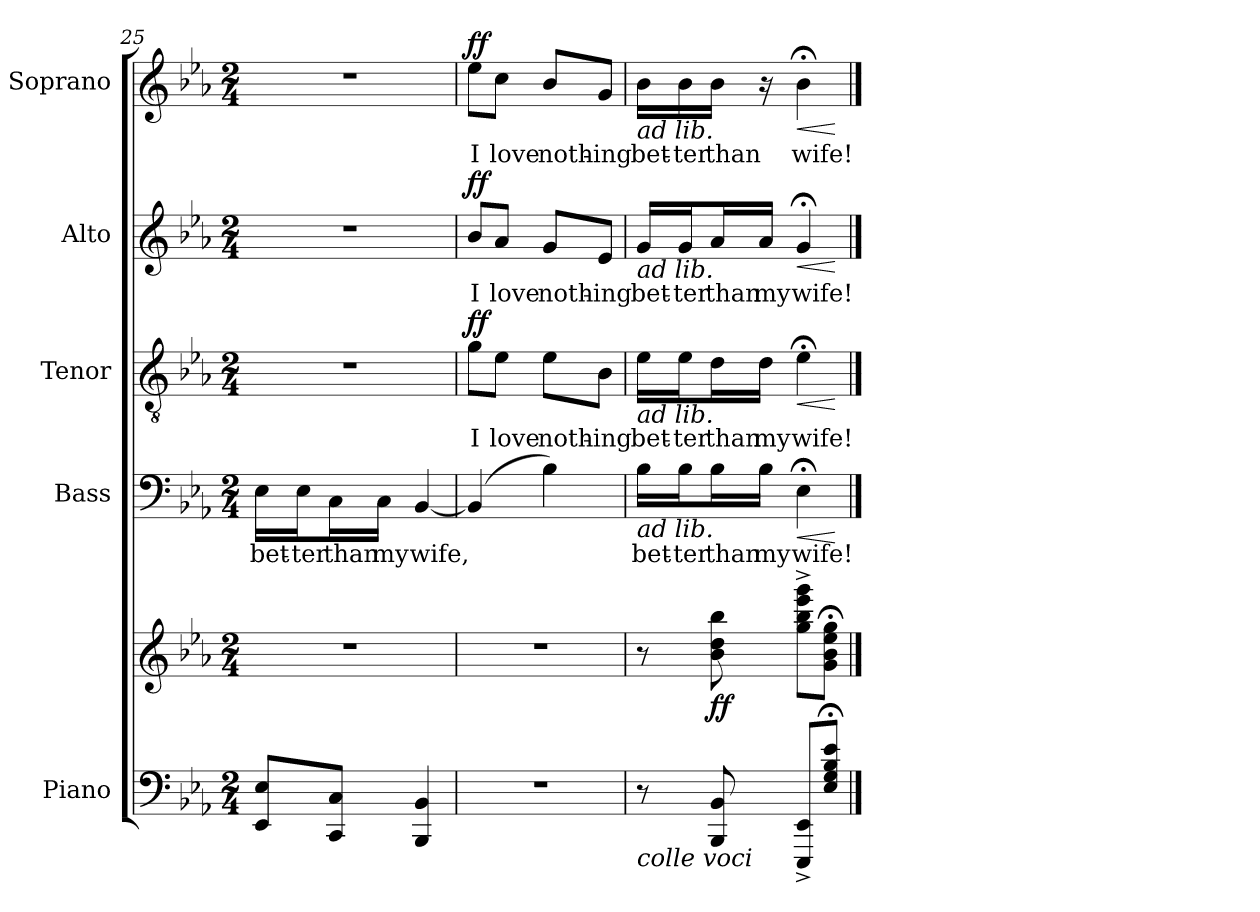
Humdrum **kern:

**kern	**kern	**dynam	**kern	**text	**dynam	**kern	**text	**dynam	**kern	**text	**dynam	**kern	**text	**dynam
*part5	*part5	*part5	*part4	*part4	*part4	*part3	*part3	*part3	*part2	*part2	*part2	*part1	*part1	*part1
*staff6	*staff5	*staff5/6	*staff4	*staff4	*staff4	*staff3	*staff3	*staff3	*staff2	*staff2	*staff2	*staff1	*staff1	*staff1
*I"Piano	*	*	*I"Bass	*	*	*I"Tenor	*	*	*I"Alto	*	*	*I"Soprano	*	*
*I'Pno	*	*	*	*	*	*	*	*	*	*	*	*	*	*
!!LO:LB:g=z
*clefF4	*clefG2	*	*clefF4	*	*	*clefGv2	*	*	*clefG2	*	*	*clefG2	*	*
*k[b-e-a-]	*k[b-e-a-]	*	*k[b-e-a-]	*	*	*k[b-e-a-]	*	*	*k[b-e-a-]	*	*	*k[b-e-a-]	*	*
*M2/4	*M2/4	*	*M2/4	*	*	*M2/4	*	*	*M2/4	*	*	*M2/4	*	*
=25	=25	=25	=25	=25	=25	=25	=25	=25	=25	=25	=25	=25	=25	=25
!	!	!	!	!LO:LY:b	!	!	!	!	!	!	!	!	!	!
8EE-/ 8E-/L	2r	.	16E-\LL	bet-	.	2r	.	.	2r	.	.	2r	.	.
!	!	!	!	!LO:LY:b	!	!	!	!	!	!	!	!	!	!
.	.	.	16E-\J	-ter	.	.	.	.	.	.	.	.	.	.
!	!	!	!	!LO:LY:b	!	!	!	!	!	!	!	!	!	!
8CC/ 8C/J	.	.	16C\L	than	.	.	.	.	.	.	.	.	.	.
!	!	!	!	!LO:LY:b	!	!	!	!	!	!	!	!	!	!
.	.	.	16C\JJ	my	.	.	.	.	.	.	.	.	.	.
!	!	!	!	!LO:LY:b	!	!	!	!	!	!	!	!	!	!
4BBB-/ 4BB-/	.	.	[4BB-/	wife,	.	.	.	.	.	.	.	.	.	.
=26	=26	=26	=26	=26	=26	=26	=26	=26	=26	=26	=26	=26	=26	=26
!	!	!	!	!	!	!	!LO:LY:b	!LO:DY:a	!	!LO:LY:b	!LO:DY:a	!	!LO:LY:b	!LO:DY:a
2r	2r	.	(4BB-/]	.	.	8g\L	I	ff	8b-/L	I	ff	8ee-\L	I	ff
!	!	!	!	!	!	!	!LO:LY:b	!	!	!LO:LY:b	!	!	!LO:LY:b	!
.	.	.	.	.	.	8e-\J	love	.	8a-/J	love	.	8cc\J	love	.
!	!	!	!	!	!	!	!LO:LY:b	!	!	!LO:LY:b	!	!	!LO:LY:b	!
.	.	.	4B-\)	.	.	8e-\L	noth-	.	8g/L	noth-	.	8b-/L	noth-	.
!	!	!	!	!	!	!	!LO:LY:b	!	!	!LO:LY:b	!	!	!LO:LY:b	!
.	.	.	.	.	.	8B-\J	-ing	.	8e-/J	-ing	.	8g/J	-ing	.
=27	=27	=27	=27	=27	=27	=27	=27	=27	=27	=27	=27	=27	=27	=27
!	!	!	!	!	!	!	!	!	!	!	!	!LO:TX:b:i:t=ad lib.	!	!
!	!	!	!	!	!	!	!	!	!LO:TX:b:i:t=ad lib.	!	!	!	!	!
!	!	!	!	!	!	!LO:TX:b:i:t=ad lib.	!	!	!	!	!	!	!	!
!	!	!	!LO:TX:b:i:t=ad lib.	!	!	!	!	!	!	!	!	!	!	!
!LO:TX:b:i:t=colle voci	!	!	!	!	!	!	!	!	!	!	!	!	!	!
!	!	!	!	!LO:LY:b	!	!	!LO:LY:b	!	!	!LO:LY:b	!	!	!LO:LY:b	!
8r	8r	.	16B-\LL	bet-	.	16e-\LL	bet-	.	16g/LL	bet-	.	16b-\LL	bet-	.
!	!	!	!	!LO:LY:b	!	!	!LO:LY:b	!	!	!LO:LY:b	!	!	!LO:LY:b	!
.	.	.	16B-\J	-ter	.	16e-\J	-ter	.	16g/J	-ter	.	16b-\	-ter	.
!	!	!LO:DY:b	!	!LO:LY:b	!	!	!LO:LY:b	!	!	!LO:LY:b	!	!	!LO:LY:b	!
8BBB-/ 8BB-/	8b-\ 8dd\ 8bb-\	ff	16B-\L	than	.	16d\L	than	.	16a-/L	than	.	16b-\JJ	than	.
!	!	!	!	!LO:LY:b	!	!	!LO:LY:b	!	!	!LO:LY:b	!	!	!	!
.	.	.	16B-\JJ	my	.	16d\JJ	my	.	16a-/JJ	my	.	16r	.	.
!	!	!	!	!LO:LY:b	!LO:HP:b	!	!LO:LY:b	!LO:HP:b	!	!LO:LY:b	!LO:HP:b	!	!LO:LY:b	!LO:HP:b
8EEE-/^ 8EE-/^L	8gg\^< 8bb-\^< 8eee-\^< 8ggg\^<L	.	4E-;<\	wife!	<	4e-;<\	wife!	<	4g;</	wife!	<	4b-;<\	wife!	<
8E-/; 8G/; 8B-/; 8e-/;J	8g\;< 8b-\;< 8ee-\;< 8gg\;<J	.	.	.	.	.	.	.	.	.	.	.	.	.
.	.	.	.	.	[	.	.	[	.	.	[	.	.	[
==	==	==	==	==	==	==	==	==	==	==	==	==	==	==
*-	*-	*-	*-	*-	*-	*-	*-	*-	*-	*-	*-	*-	*-	*-
